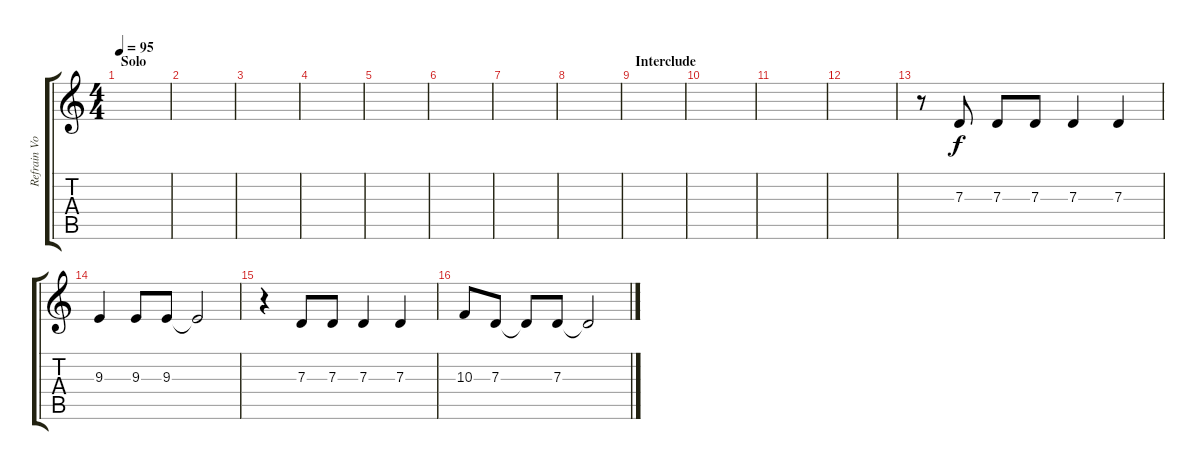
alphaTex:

\track ("Refrain Voice" "Refrain Vo") {instrument stringensemble1}
\staff {score tabs}
\tuning (E4 B3 G3 D3 A2 E2) {hide}
\ts (4 4)
\section ("" "Solo")
\tempo 95
\clef g2
\ks c
|
|
|
|
|
|
|
|
\section ("" "Interclude")
|
|
|
|
r.8 7.3.8 7.3.8 7.3.8 7.3.4 7.3.4 |
9.3.4 9.3.8 9.3.8 9.3{t}.2 |
r.4 7.3.8 7.3.8 7.3.4 7.3.4 |
10.3.8 7.3.8 7.3{t}.8 7.3.8 7.3{t}.2
